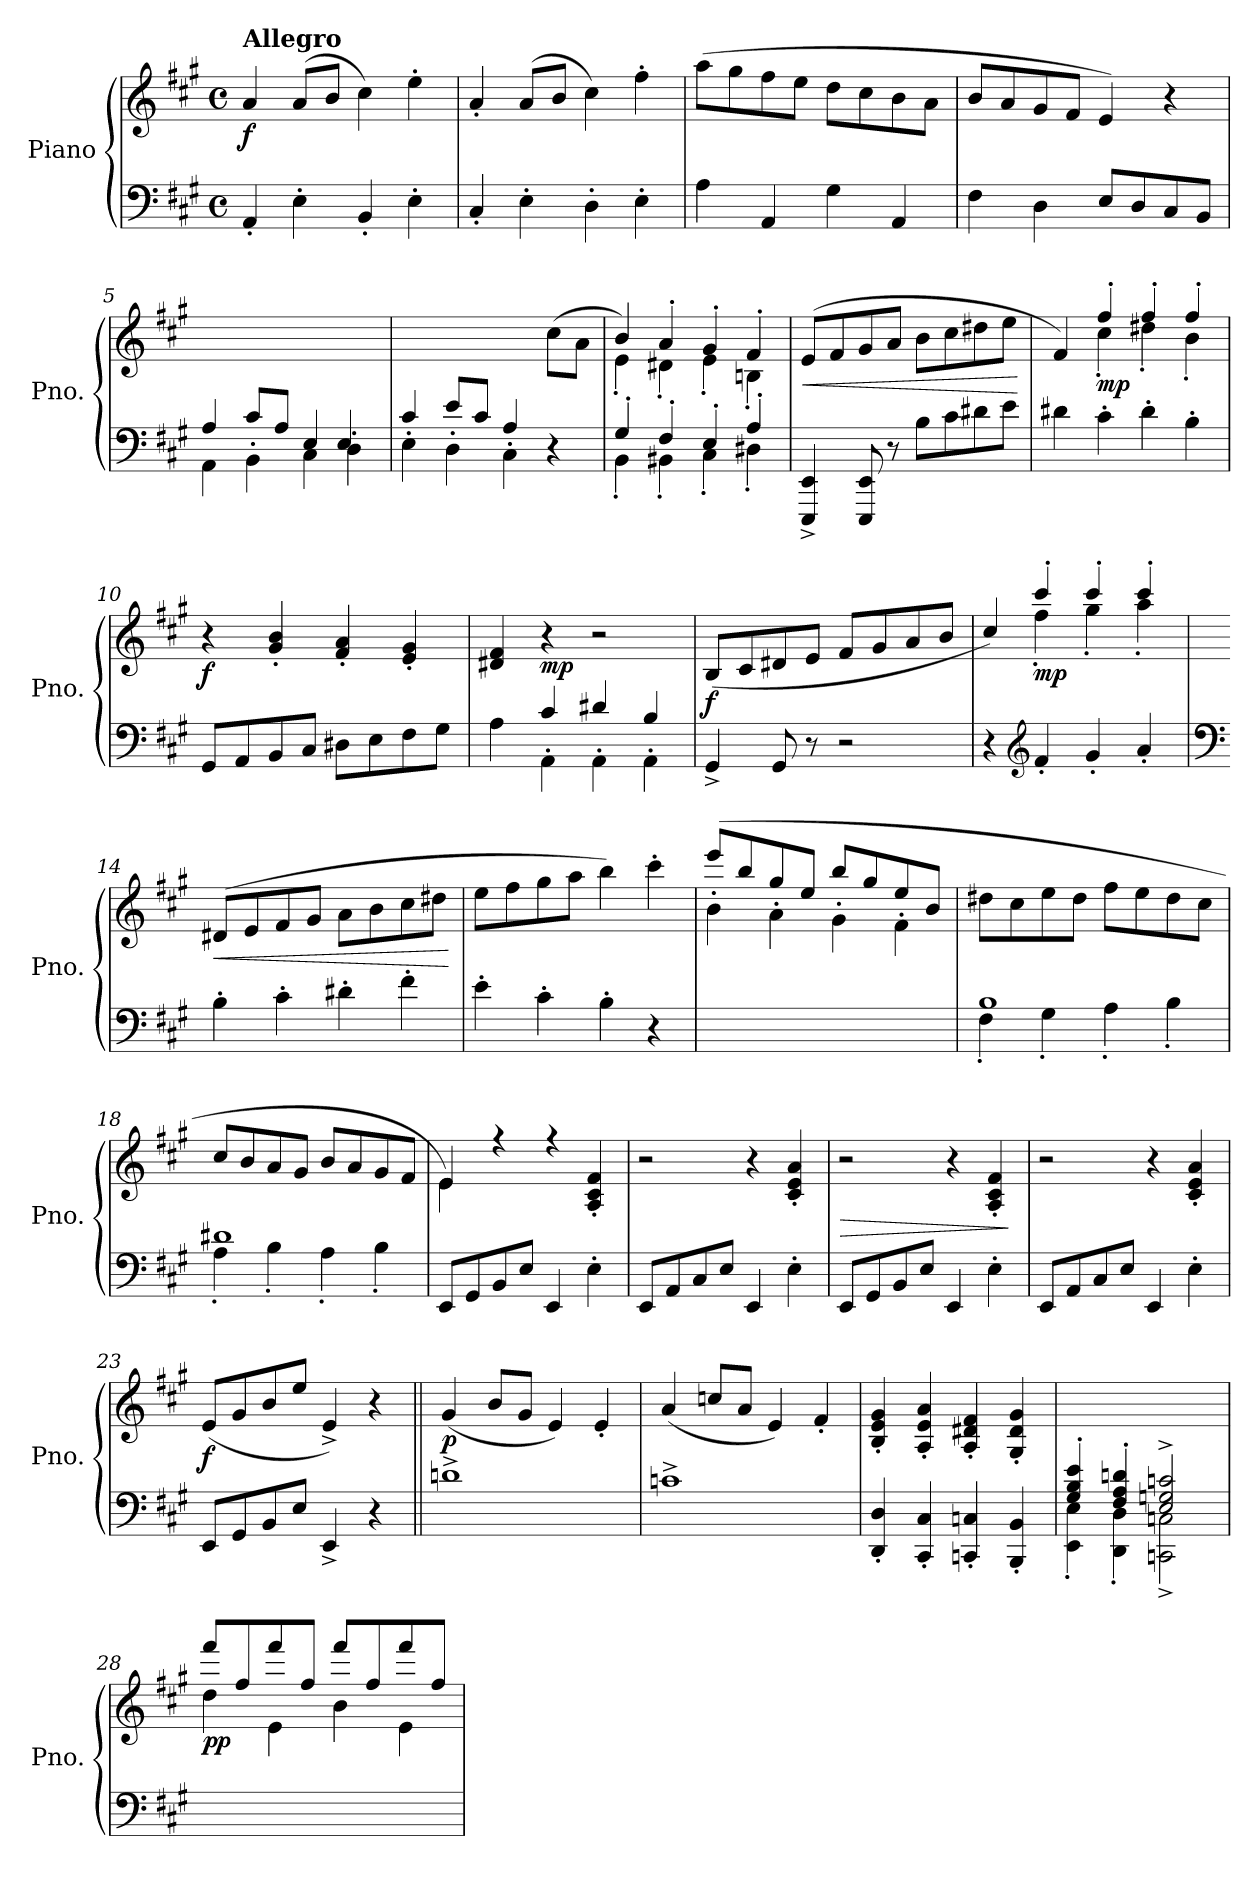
**kern	**kern	**dynam
*part1	*part1	*part1
*staff2	*staff1	*staff1/2
*I"Piano	*	*
*I'Pno.	*	*
*clefF4	*clefG2	*
*k[f#c#g#]	*k[f#c#g#]	*
*M4/4	*M4/4	*
*met(c)	*met(c)	*
*MM152	*MM152	*
=1	=1	=1
!	!LO:TX:a:B:t=Allegro	!
!	!	!LO:DY:b
4AA'/	4a/	f
4E'\	(>8a/L	.
.	8b/J	.
4BB'/	4cc#\)	.
4E'\	4ee'\	.
=2	=2	=2
4C#'/	4a'/	.
4E'\	(>8a/L	.
.	8b/J	.
4D'\	4cc#\)	.
4E'\	4ff#'\	.
=3	=3	=3
4A\	(>8aa\L	.
.	8gg#\	.
4AA/	8ff#\	.
.	8ee\J	.
4G#\	8dd\L	.
.	8cc#\	.
4AA/	8b\	.
.	8a\J	.
=4	=4	=4
4F#\	8b/L	.
.	8a/	.
4D\	8g#/	.
.	8f#/J	.
8E/L	4e/)	.
8D/	.	.
8C#/	4r	.
8BB/J	.	.
=5	=5	=5
*^	*	*
4AA\	4A/	1ryy	.
4BB'\	8c#/L	.	.
.	8A/J	.	.
4C#'\	4E/	.	.
4D'\	4E/	.	.
=6	=6	=6	=6
4E'\	4c#/	4ryy	.
4D'\	8e/L	4ryy	.
.	8c#/J	.	.
4C#'\	4A/	4ryy	.
4r	4ryy	(>8cc#\L	.
.	.	8a\J	.
!!LO:LB:g=z
=7	=7	=7	=7
*	*	*^	*
4G#'/	4BB'\	4b/)	4e'\	.
4F#'/	4BB#X'\	4a'/	4d#X'\	.
4E'/	4C#'\	4g#'/	4e'\	.
4A'/	4D#X'\	4f#'/	4Bn'\	.
=8	=8	=8	=8	=8
!	!	!	!	!LO:HP:b
*v	*v	*	*	*
*	*v	*v	*
4EEE/^ 4EE/^	(>8e/L	<
.	8f#/	.
8EEE/ 8EE/	8g#/	.
8r	8a/J	.
8B\L	8b\L	.
8c#\	8cc#\	.
8d#X\	8dd#X\	.
8e\J	8ee\J	.
.	.	[
=9	=9	=9
*	*^	*
4d#X\	4f#/)	4ryy	.
!	!	!	!LO:DY:b
4c#'\	4ff#'/	4cc#'\	mp
4d#'\	4ff#'/	4dd#X'\	.
4B'\	4ff#'/	4b'\	.
=10	=10	=10	=10
!	!	!	!LO:DY:b
*	*v	*v	*
8GG#/L	4r	f
8AA/	.	.
8BB/	4g#/' 4b/'	.
8C#/J	.	.
8D#X\L	4f#/' 4a/'	.
8E\	.	.
8F#\	4e/' 4g#/'	.
8G#\J	.	.
=11	=11	=11
*^	*	*
4A\	4ryy	4d#X/ 4f#/	.
!	!	!	!LO:DY:b
4AA'\	4c#/	4r	mp
4AA'\	4d#X/	2r	.
4AA'\	4B/	.	.
=12	=12	=12	=12
!	!	!	!LO:DY:b
*v	*v	*	*
4GG#^/	(>8B/L	f
.	8c#/	.
8GG#/	8d#X/	.
8r	8e/J	.
2r	8f#/L	.
.	8g#/	.
.	8a/	.
.	8b/J	.
!!LO:LB:g=z
=13	=13	=13
*	*^	*
4r	4cc#/)	4ryy	.
*clefG2	*	*	*
!	!	!	!LO:DY:b
4f#'/	4ccc#'/	4ff#'\	mp
4g#'/	4ccc#'/	4gg#'\	.
4a'/	4ccc#'/	4aa'\	.
*	*v	*v	*
=14	=14	=14
*clefF4	*	*
*	*^	*
!	!	!	!LO:HP:b
*	*v	*v	*
4B'\	(>8d#X/L	<
.	8e/	.
4c#'\	8f#/	.
.	8g#/J	.
4d#X'\	8a\L	.
.	8b\	.
4f#'\	8cc#\	.
.	8dd#X\J	.
.	.	[
=15	=15	=15
4e'\	8ee\L	.
.	8ff#\	.
4c#'\	8gg#\	.
.	8aa\J	.
4B'\	4bb\)	.
4r	4ccc#'\	.
=16	=16	=16
*	*^	*
1ryy	4b'\	(>8eee/L	.
.	.	8bb/	.
.	4a'\	8gg#/	.
.	.	8ee/J	.
.	4g#'\	8bb/L	.
.	.	8gg#/	.
.	4f#'\	8ee/	.
.	.	8b/J	.
*	*v	*v	*
=17	=17	=17
*^	*	*
1B	4F#'\	8dd#X\L	.
.	.	8cc#\	.
.	4G#'\	8ee\	.
.	.	8dd#\J	.
.	4A'\	8ff#\L	.
.	.	8ee\	.
.	4B'\	8dd#\	.
.	.	8cc#\J	.
!!LO:LB:g=z
=18	=18	=18	=18
1d#X	4A'\	8cc#/L	.
.	.	8b/	.
.	4B'\	8a/	.
.	.	8g#/J	.
.	4A'\	8b/L	.
.	.	8a/	.
.	4B'\	8g#/	.
.	.	8f#/J	.
*v	*v	*	*
=19	=19	=19
*	*^	*
8EE/L	4e/	4e\)	.
8GG#/	.	.	.
8BB/	4ryy	4rff	.
8E/J	.	.	.
4EE/	4ryy	4rff	.
4E'\	4A/' 4c#/' 4f#/'	4ryy	.
*	*v	*v	*
=20	=20	=20
8EE/L	2r	.
8AA/	.	.
8C#/	.	.
8E/J	.	.
4EE/	4r	.
4E'\	4c#/' 4e/' 4a/'	.
=21	=21	=21
!	!	!LO:HP:b
8EE/L	2r	>
8GG#/	.	.
8BB/	.	.
8E/J	.	.
4EE/	4r	.
4E'\	4A/' 4c#/' 4f#/'	.
.	.	]
=22	=22	=22
8EE/L	2r	.
8AA/	.	.
8C#/	.	.
8E/J	.	.
4EE/	4r	.
4E'\	4c#/' 4e/' 4a/'	.
=23	=23	=23
!	!	!LO:DY:b
8EE/L	(<8e/L	f
8GG#/	8g#/	.
8BB/	8b/	.
8E/J	8ee/J	.
4EE^/	4e^/)	.
4r	4r	.
=24||	=24||	=24||
!	!	!LO:DY:b
1dn^	(<4g#/	p
.	8b/L	.
.	8g#/J	.
.	4e/)	.
.	4e'/	.
!!LO:LB:g=z
=25	=25	=25
1cn^	(<4a/	.
.	8ccn/L	.
.	8a/J	.
.	4e/)	.
.	4f#'/	.
=26	=26	=26
4DD/' 4D/'	4B/' 4e/' 4g#/'	.
4CC#/' 4C#/'	4A/' 4e/' 4a/'	.
4CCn/' 4Cn/'	4A/' 4d#X/' 4f#/'	.
4BBB/' 4BB/'	4G#/' 4d#/' 4g#/'	.
=27	=27	=27
*^	*	*
4G#/' 4B/' 4e/'	4EE\' 4E\'	1ryy	.
4F#/' 4A/' 4dn/'	4DD\' 4D\'	.	.
2E/^ 2Gn/^ 2cn/^	2CCn\^ 2Cn\^	.	.
=28	=28	=28	=28
*	*	*^	*
!	!	!	!	!LO:DY:b
*v	*v	*	*	*
1ryy	8fff#/L	4dd\	pp
.	8ff#/	.	.
.	8fff#/	4e\	.
.	8ff#/J	.	.
.	8fff#/L	4b\	.
.	8ff#/	.	.
.	8fff#/	4e\	.
.	8ff#/J	.	.
*	*v	*v	*
=	=	=
*-	*-	*-
